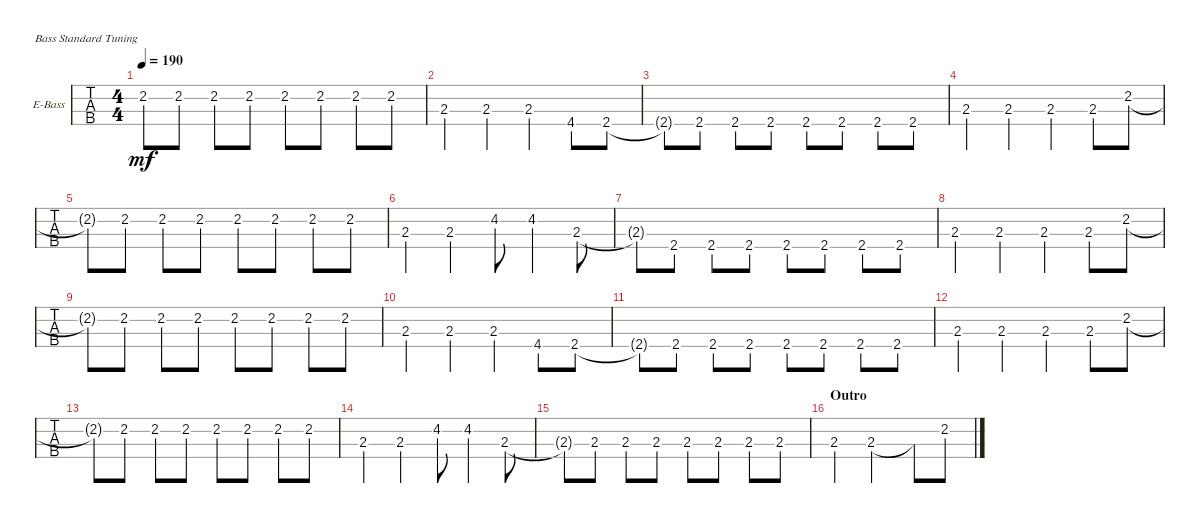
\defaultSystemsLayout 4
\bracketExtendMode groupsimilarinstruments
\firstSystemTrackNameOrientation horizontal
\otherSystemsTrackNameOrientation horizontal
\track ("Akshay" "E-Bass") {instrument electricbassfinger}
\staff {tabs}
\tuning (G2 D2 A1 E1)
\ts (4 4)
\tempo 190
\clef f4
\ks c
2.2{t}.8{dy mf} 2.2.8 2.2.8 2.2.8 2.2.8 2.2.8 2.2.8 2.2.8 |
2.3.4 2.3.4 2.3.4 4.4.8 2.4.8 |
2.4{t}.8 2.4.8 2.4.8 2.4.8 2.4.8 2.4.8 2.4.8 2.4.8 |
2.3.4 2.3.4 2.3.4 2.3.8 2.2.8 |
2.2{t}.8 2.2.8 2.2.8 2.2.8 2.2.8 2.2.8 2.2.8 2.2.8 |
2.3.4 2.3.4 4.2.8 4.2.4 2.3.8 |
2.3{t}.8 2.4.8 2.4.8 2.4.8 2.4.8 2.4.8 2.4.8 2.4.8 |
2.3.4 2.3.4 2.3.4 2.3.8 2.2.8 |
2.2{t}.8 2.2.8 2.2.8 2.2.8 2.2.8 2.2.8 2.2.8 2.2.8 |
2.3.4 2.3.4 2.3.4 4.4.8 2.4.8 |
2.4{t}.8 2.4.8 2.4.8 2.4.8 2.4.8 2.4.8 2.4.8 2.4.8 |
2.3.4 2.3.4 2.3.4 2.3.8 2.2.8 |
2.2{t}.8 2.2.8 2.2.8 2.2.8 2.2.8 2.2.8 2.2.8 2.2.8 |
2.3.4 2.3.4 4.2.8 4.2.4 2.3.8 |
2.3{t}.8 2.3.8 2.3.8 2.3.8 2.3.8 2.3.8 2.3.8 2.3.8 |
\section ("" "Outro")
\clef g2
2.3.4 2.3.2 2.3{t}.8 2.2.8
